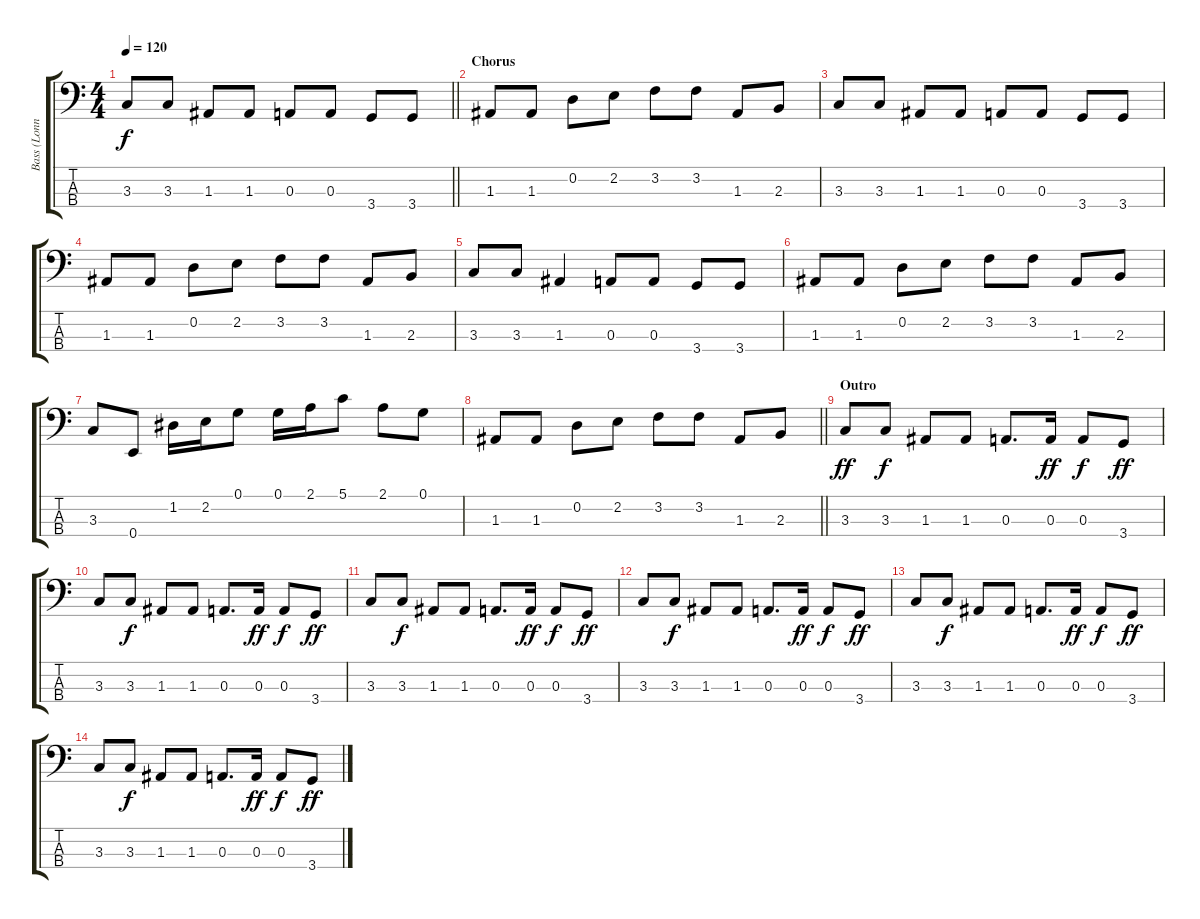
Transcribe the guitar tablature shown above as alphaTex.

\track ("Bass (Lonnie Turner)" "Bass (Lonn") {instrument electricbasspick}
\staff {score tabs}
\tuning (G2 D2 A1 E1) {hide}
\ts (4 4)
\tempo 120
\clef f4
\barLineRight lightlight
\ks c
3.3.8{dy f} 3.3.8 1.3.8 1.3.8 0.3.8 0.3.8 3.4.8 3.4.8 |
\section ("" "Chorus")
1.3.8 1.3.8 0.2.8 2.2.8 3.2.8 3.2.8 1.3.8 2.3.8 |
3.3.8 3.3.8 1.3.8 1.3.8 0.3.8 0.3.8 3.4.8 3.4.8 |
1.3.8 1.3.8 0.2.8 2.2.8 3.2.8 3.2.8 1.3.8 2.3.8 |
3.3.8 3.3.8 1.3.4 0.3.8 0.3.8 3.4.8 3.4.8 |
1.3.8 1.3.8 0.2.8 2.2.8 3.2.8 3.2.8 1.3.8 2.3.8 |
3.3.8 0.4.8 1.2.16 2.2.16 0.1.8 0.1.16 2.1.16 5.1.8 2.1.8 0.1.8 |
\barLineRight lightlight
1.3.8 1.3.8 0.2.8 2.2.8 3.2.8 3.2.8 1.3.8 2.3.8 |
\section ("" "Outro")
3.3.8{dy ff} 3.3.8{dy f} 1.3.8 1.3.8 0.3.8{d} 0.3.16{dy ff} 0.3.8{dy f} 3.4.8{dy ff} |
3.3.8 3.3.8{dy f} 1.3.8 1.3.8 0.3.8{d} 0.3.16{dy ff} 0.3.8{dy f} 3.4.8{dy ff} |
3.3.8 3.3.8{dy f} 1.3.8 1.3.8 0.3.8{d} 0.3.16{dy ff} 0.3.8{dy f} 3.4.8{dy ff} |
3.3.8 3.3.8{dy f} 1.3.8 1.3.8 0.3.8{d} 0.3.16{dy ff} 0.3.8{dy f} 3.4.8{dy ff} |
3.3.8 3.3.8{dy f} 1.3.8 1.3.8 0.3.8{d} 0.3.16{dy ff} 0.3.8{dy f} 3.4.8{dy ff} |
3.3.8 3.3.8{dy f} 1.3.8 1.3.8 0.3.8{d} 0.3.16{dy ff} 0.3.8{dy f} 3.4.8{dy ff}
